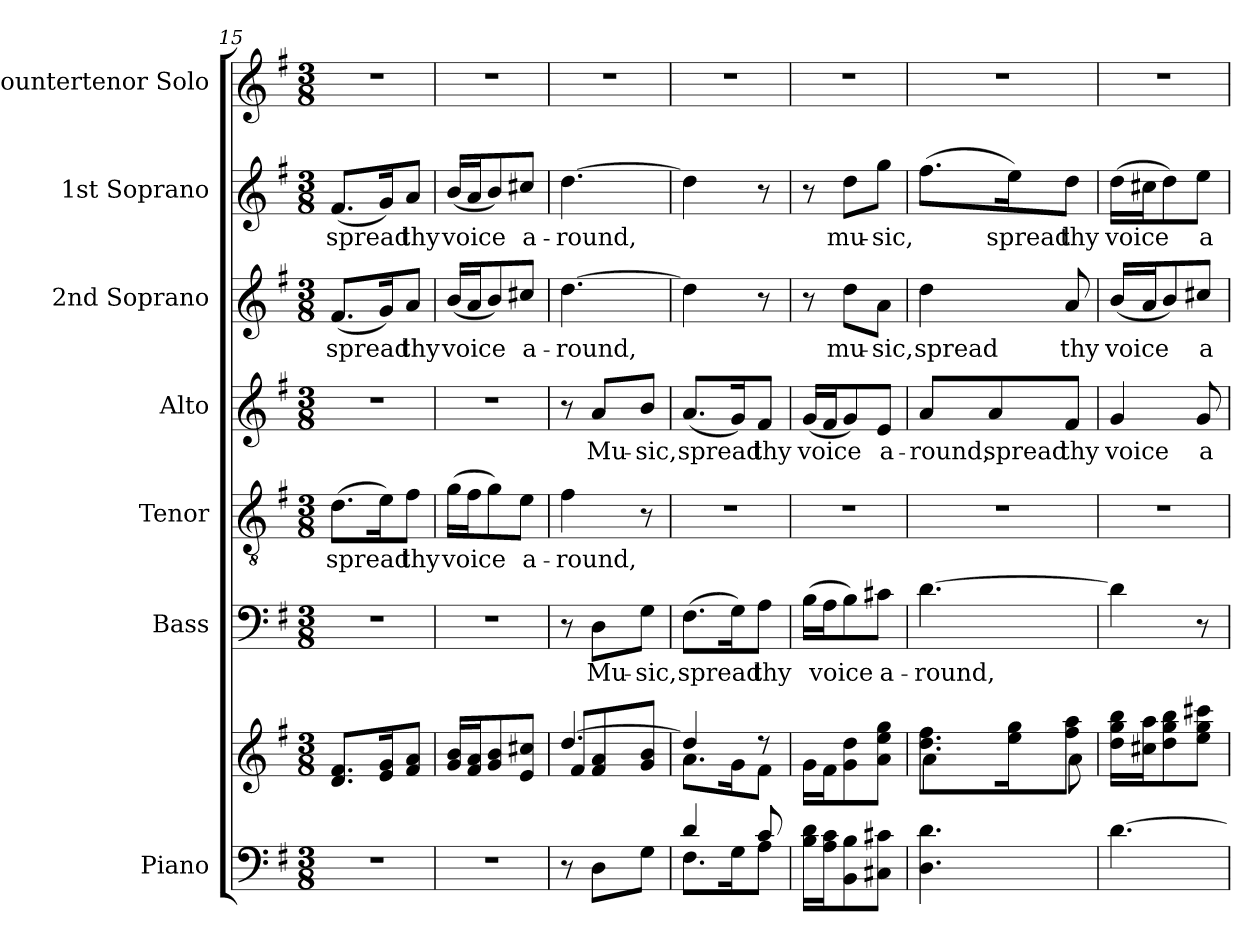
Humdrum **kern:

**kern	**kern	**kern	**text	**kern	**text	**kern	**text	**kern	**text	**kern	**text	**kern
*part7	*part7	*part6	*part6	*part5	*part5	*part4	*part4	*part3	*part3	*part2	*part2	*part1
*staff8	*staff7	*staff6	*staff6	*staff5	*staff5	*staff4	*staff4	*staff3	*staff3	*staff2	*staff2	*staff1
*I"Piano	*	*I"Bass	*	*I"Tenor	*	*I"Alto	*	*I"2nd Soprano	*	*I"1st Soprano	*	*I"Countertenor Solo
*clefF4	*clefG2	*clefF4	*	*clefGv2	*	*clefG2	*	*clefG2	*	*clefG2	*	*clefG2
*	*	*	*	*ITrd7c12	*	*	*	*	*	*	*	*
*k[f#]	*k[f#]	*k[f#]	*	*k[f#]	*	*k[f#]	*	*k[f#]	*	*k[f#]	*	*k[f#]
*G:	*G:	*G:	*	*G:	*	*G:	*	*G:	*	*G:	*	*G:
*M3/8	*M3/8	*M3/8	*	*M3/8	*	*M3/8	*	*M3/8	*	*M3/8	*	*M3/8
=15	=15	=15	=15	=15	=15	=15	=15	=15	=15	=15	=15	=15
!LO:N:vis=1	!	!LO:N:vis=1	!	!	!	!	!	!	!	!	!	!
!	!	!	!	!	!LO:LY:b:color=#000000	!LO:N:vis=1	!	!	!	!	!	!
!	!	!	!	!	!	!	!	!	!LO:LY:b:color=#000000	!	!	!
!	!	!	!	!	!	!	!	!	!	!	!LO:LY:b:color=#000000	!LO:N:vis=1
4.r	8.di/ 8.f#i/L	4.r	.	(8.Di\L	spread	4.r	.	(8.f#i/L	spread	(8.f#i/L	spread	4.r
.	16ei/ 16gi/K	.	.	16Ei\K)	.	.	.	16gi/K)	.	16gi/K)	.	.
!	!	!	!	!	!LO:LY:b:color=#000000	!	!	!	!	!	!	!
!	!	!	!	!	!	!	!	!	!LO:LY:b:color=#000000	!	!	!
!	!	!	!	!	!	!	!	!	!	!	!LO:LY:b:color=#000000	!
.	8f#i/ 8ai/J	.	.	8F#i\J	thy	.	.	8ai/J	thy	8ai/J	thy	.
=16	=16	=16	=16	=16	=16	=16	=16	=16	=16	=16	=16	=16
!LO:N:vis=1	!	!LO:N:vis=1	!	!	!	!	!	!	!	!	!	!
!	!	!	!	!	!LO:LY:b:color=#000000	!LO:N:vis=1	!	!	!	!	!	!
!	!	!	!	!	!	!	!	!	!LO:LY:b:color=#000000	!	!	!
!	!	!	!	!	!	!	!	!	!	!	!LO:LY:b:color=#000000	!LO:N:vis=1
4.r	16gi/ 16bi/LL	4.r	.	(16Gi\LL	voice	4.r	.	(16bi/LL	voice	(16bi/LL	voice	4.r
.	16f#i/ 16ai/J	.	.	16F#i\J	.	.	.	16ai/J	.	16ai/J	.	.
.	8gi/ 8bi/	.	.	8Gi\)	.	.	.	8bi/)	.	8bi/)	.	.
!	!	!	!	!	!LO:LY:b:color=#000000	!	!	!	!	!	!	!
!	!	!	!	!	!	!	!	!	!LO:LY:b:color=#000000	!	!	!
!	!	!	!	!	!	!	!	!	!	!	!LO:LY:b:color=#000000	!
.	8ei/ 8cc#Xi/J	.	.	8Ei\J	a-	.	.	8cc#Xi/J	a-	8cc#Xi/J	a-	.
=17	=17	=17	=17	=17	=17	=17	=17	=17	=17	=17	=17	=17
*	*^	*	*	*	*	*	*	*	*	*	*	*
!	!	!	!	!	!	!LO:LY:b:color=#000000	!	!	!	!	!	!	!
!	!	!	!	!	!	!	!	!	!	!LO:LY:b:color=#000000	!	!	!
!	!	!	!	!	!	!	!	!	!	!	!	!LO:LY:b:color=#000000	!LO:N:vis=1
8r	[4.ddi/	8f#i/L	8r	.	4F#i\	-round,	8r	.	[4.ddi\	-round,	[4.ddi\	-round,	4.r
!	!	!	!	!LO:LY:b:color=#000000	!	!	!	!	!	!	!	!	!
!	!	!	!	!	!	!	!	!LO:LY:b:color=#000000	!	!	!	!	!
8Di\L	.	8f#i/ 8ai/	8Di\L	Mu-	.	.	8ai/L	Mu-	.	.	.	.	.
!	!	!	!	!LO:LY:b:color=#000000	!	!	!	!	!	!	!	!	!
!	!	!	!	!	!	!	!	!LO:LY:b:color=#000000	!	!	!	!	!
8Gi\J	.	8gi/ 8bi/J	8Gi\J	-sic,	8r	.	8bi/J	-sic,	.	.	.	.	.
=18	=18	=18	=18	=18	=18	=18	=18	=18	=18	=18	=18	=18	=18
*^	*	*	*	*	*	*	*	*	*	*	*	*	*
!	!	!	!	!	!LO:LY:b:color=#000000	!LO:N:vis=1	!	!	!	!	!	!	!	!
!	!	!	!	!	!	!	!	!	!LO:LY:b:color=#000000	!	!	!	!	!
!	!	!	!	!	!	!	!	!	!	!	!LO:LY:b:color=#000000	!	!	!
!	!	!	!	!	!	!	!	!	!	!	!	!	!LO:LY:b:color=#000000	!LO:N:vis=1
4di/	8.F#i\L	4ddi/]	8.ai\L	(8.F#i\L	spread	4.r	.	(8.ai/L	spread	4ddi\]	.	4ddi\]	.	4.r
.	16Gi\K	.	16gi\K	16Gi\K)	.	.	.	16gi/K)	.	.	.	.	.	.
!	!	!	!	!	!LO:LY:b:color=#000000	!	!	!	!	!	!	!	!	!
!	!	!	!	!	!	!	!	!	!LO:LY:b:color=#000000	!	!	!	!	!
8ci/	8Ai\J	8r	8f#i\J	8Ai\J	thy	.	.	8f#i/J	thy	8r	.	8r	.	.
=19	=19	=19	=19	=19	=19	=19	=19	=19	=19	=19	=19	=19	=19	=19
!	!	!	!	!	!	!LO:N:vis=1	!	!	!	!	!	!	!	!
*v	*v	*	*	*	*	*	*	*	*	*	*	*	*	*
*	*v	*v	*	*	*	*	*	*	*	*	*	*	*
*^	*^	*	*	*	*	*	*	*	*	*	*	*
!	!	!	!	!	!	!	!	!	!LO:LY:b:color=#000000	!	!	!	!	!LO:N:vis=1
*v	*v	*	*	*	*	*	*	*	*	*	*	*	*	*
*	*v	*v	*	*	*	*	*	*	*	*	*	*	*
16Bi\ 16di\LL	16gi\LL	(16Bi\LL	.	4.r	.	(16gi/LL	voice	8r	.	8r	.	4.r
!	!	!	!LO:LY:b:color=#000000	!	!	!	!	!	!	!	!	!
16Ai\ 16ci\J	16f#i\J	16Ai\J	voice	.	.	16f#i/J	.	.	.	.	.	.
!	!	!	!	!	!	!	!	!	!LO:LY:b:color=#000000	!	!	!
!	!	!	!	!	!	!	!	!	!	!	!LO:LY:b:color=#000000	!
8BBi\ 8Bi\	8gi\ 8ddi\	8Bi\)	.	.	.	8gi/)	.	8ddi\L	mu-	8ddi\L	mu-	.
!	!	!	!LO:LY:b:color=#000000	!	!	!	!	!	!	!	!	!
!	!	!	!	!	!	!	!LO:LY:b:color=#000000	!	!	!	!	!
!	!	!	!	!	!	!	!	!	!LO:LY:b:color=#000000	!	!	!
!	!	!	!	!	!	!	!	!	!	!	!LO:LY:b:color=#000000	!
8C#Xi\ 8c#Xi\J	8ai\ 8eei\ 8ggi\J	8c#Xi\J	a-	.	.	8ei/J	a-	8ai\J	-sic,	8ggi\J	-sic,	.
=20	=20	=20	=20	=20	=20	=20	=20	=20	=20	=20	=20	=20
*	*^	*	*	*	*	*	*	*	*	*	*	*
!	!	!	!	!LO:LY:b:color=#000000	!LO:N:vis=1	!	!	!	!	!	!	!	!
!	!	!	!	!	!	!	!	!LO:LY:b:color=#000000	!	!	!	!	!
!	!	!	!	!	!	!	!	!	!	!LO:LY:b:color=#000000	!	!	!LO:N:vis=1
4.Di\ 4.di	8.ddi\ 8.ff#i\L	4ai\	[4.di\	-round,	4.r	.	8ai/L	-round,	4ddi\	spread	(8.ff#i\L	.	4.r
!	!	!	!	!	!	!	!	!LO:LY:b:color=#000000	!	!	!	!	!
.	.	.	.	.	.	.	8ai/	spread	.	.	.	.	.
!	!	!	!	!	!	!	!	!	!	!	!	!LO:LY:b:color=#000000	!
.	16eei\ 16ggi\K	.	.	.	.	.	.	.	.	.	16eei\K)	spread	.
!	!	!	!	!	!	!	!	!LO:LY:b:color=#000000	!	!	!	!	!
!	!	!	!	!	!	!	!	!	!	!LO:LY:b:color=#000000	!	!	!
!	!	!	!	!	!	!	!	!	!	!	!	!LO:LY:b:color=#000000	!
.	8ff#i\ 8aai\J	8ai\	.	.	.	.	8f#i/J	thy	8ai/	thy	8ddi\J	thy	.
=21	=21	=21	=21	=21	=21	=21	=21	=21	=21	=21	=21	=21	=21
!	!LO:N:vis=1	!	!	!	!	!	!	!	!	!	!	!	!
!	!	!	!	!LO:LY:b:color=#000000	!LO:N:vis=1	!	!	!	!	!	!	!	!
!	!	!	!	!	!	!	!	!LO:LY:b:color=#000000	!	!	!	!	!
!	!	!	!	!	!	!	!	!	!	!LO:LY:b:color=#000000	!	!	!
!	!	!	!	!	!	!	!	!	!	!	!	!LO:LY:b:color=#000000	!LO:N:vis=1
[4.di\	4.ryy	16ddi\ 16ggi\ 16bbi\LL	4di\]	.	4.r	.	4gi/	voice	(16bi/LL	voice	(16ddi\LL	voice	4.r
.	.	16cc#Xi\ 16aai\J	.	.	.	.	.	.	16ai/J	.	16cc#Xi\J	.	.
.	.	8ddi\ 8ggi\ 8bbi\	.	.	.	.	.	.	8bi/)	.	8ddi\)	.	.
!	!	!	!	!	!	!	!	!LO:LY:b:color=#000000	!	!	!	!	!
!	!	!	!	!	!	!	!	!	!	!LO:LY:b:color=#000000	!	!	!
!	!	!	!	!	!	!	!	!	!	!	!	!LO:LY:b:color=#000000	!
.	.	8eei\ 8ggi\ 8ccc#Xi\J	8r	.	.	.	8gi/	a-	8cc#Xi/J	a	8eei\J	a-	.
*	*v	*v	*	*	*	*	*	*	*	*	*	*	*
=	=	=	=	=	=	=	=	=	=	=	=	=
*-	*-	*-	*-	*-	*-	*-	*-	*-	*-	*-	*-	*-
